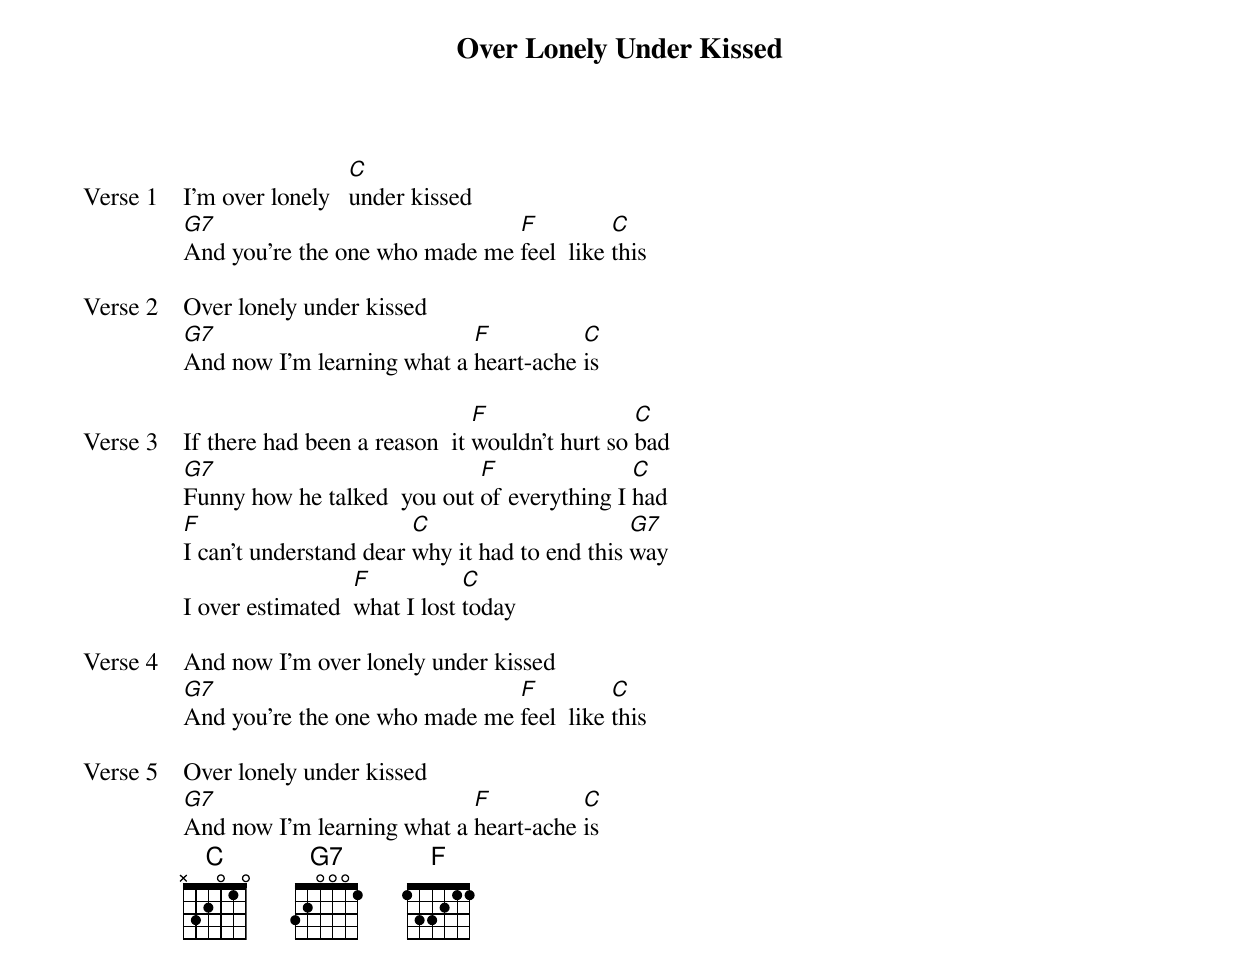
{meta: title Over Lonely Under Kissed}
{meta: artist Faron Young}
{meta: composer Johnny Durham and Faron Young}
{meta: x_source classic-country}
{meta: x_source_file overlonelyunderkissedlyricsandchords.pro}
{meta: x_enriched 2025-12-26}

{start_of_verse: Verse 1}
I'm over lonely   [C]under kissed
[G7]And you're the one who made me [F]feel  like [C]this
{end_of_verse}

{start_of_verse: Verse 2}
Over lonely under kissed
[G7]And now I'm learning what a [F]heart-ache [C]is
{end_of_verse}

{start_of_verse: Verse 3}
If there had been a reason  it [F]wouldn't hurt so [C]bad
[G7]Funny how he talked  you out [F]of everything I [C]had
[F]I can't understand dear [C]why it had to end this [G7]way
I over estimated  [F]what I lost [C]today
{end_of_verse}

{start_of_verse: Verse 4}
And now I'm over lonely under kissed
[G7]And you're the one who made me [F]feel  like [C]this
{end_of_verse}

{start_of_verse: Verse 5}
Over lonely under kissed
[G7]And now I'm learning what a [F]heart-ache [C]is
{end_of_verse}
